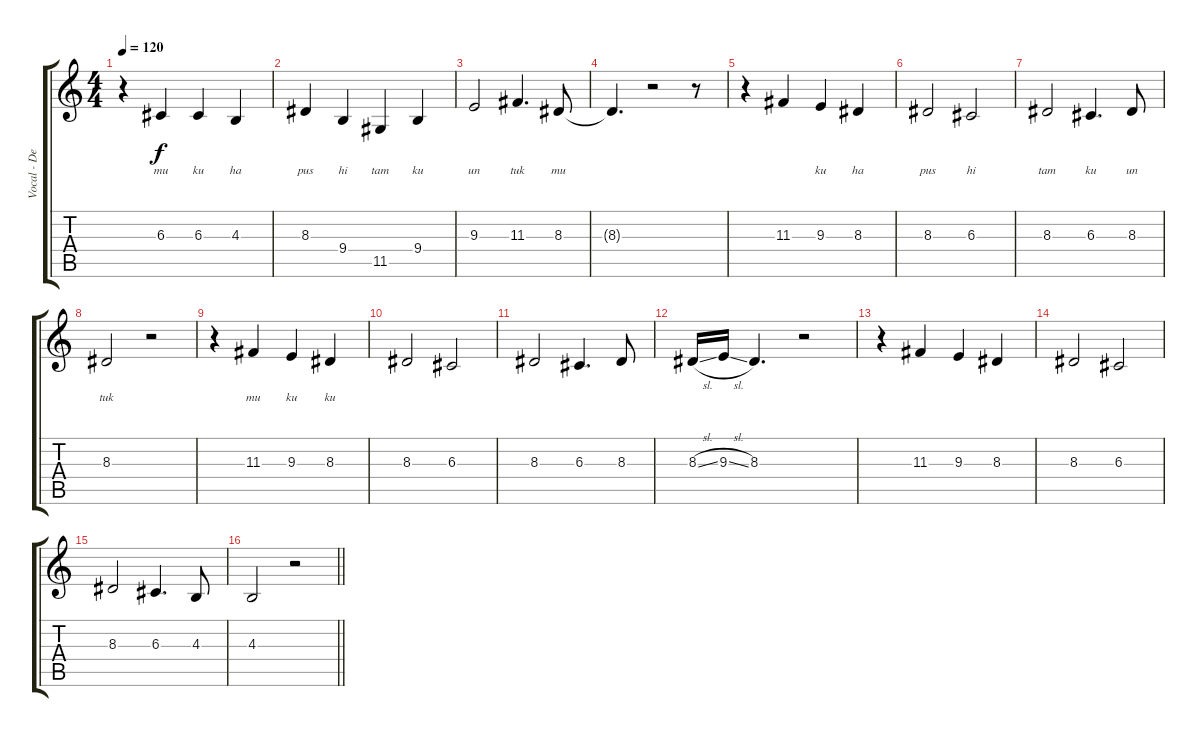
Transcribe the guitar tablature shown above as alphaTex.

\track ("Vocal - Dedy Lisan" "Vocal - De") {instrument stringensemble1}
\staff {score tabs}
\tuning (E4 B3 G3 D3 A2 E2) {hide}
\ts (4 4)
\tempo 120
\clef g2
\ks c
r.4{dy f} 6.3.4{lyrics (0 "mu") lyrics (1 "") lyrics (2 "") lyrics (3 "") lyrics (4 "")} 6.3.4{lyrics (0 "ku") lyrics (1 "") lyrics (2 "") lyrics (3 "") lyrics (4 "")} 4.3.4{lyrics (0 "ha") lyrics (1 "") lyrics (2 "") lyrics (3 "") lyrics (4 "")} |
8.3.4{lyrics (0 "pus") lyrics (1 "") lyrics (2 "") lyrics (3 "") lyrics (4 "")} 9.4.4{lyrics (0 "hi") lyrics (1 "") lyrics (2 "") lyrics (3 "") lyrics (4 "")} 11.5.4{lyrics (0 "tam") lyrics (1 "") lyrics (2 "") lyrics (3 "") lyrics (4 "")} 9.4.4{lyrics (0 "ku") lyrics (1 "") lyrics (2 "") lyrics (3 "") lyrics (4 "")} |
9.3.2{lyrics (0 "un") lyrics (1 "") lyrics (2 "") lyrics (3 "") lyrics (4 "")} 11.3.4{d lyrics (0 "tuk") lyrics (1 "") lyrics (2 "") lyrics (3 "") lyrics (4 "")} 8.3.8{lyrics (0 "mu") lyrics (1 "") lyrics (2 "") lyrics (3 "") lyrics (4 "")} |
8.3{t}.4{d lyrics (0 "") lyrics (1 "") lyrics (2 "") lyrics (3 "") lyrics (4 "")} r.2 r.8 |
r.4 11.3.4{lyrics (0 "") lyrics (1 "") lyrics (2 "") lyrics (3 "") lyrics (4 "")} 9.3.4{lyrics (0 "ku") lyrics (1 "") lyrics (2 "") lyrics (3 "") lyrics (4 "")} 8.3.4{lyrics (0 "ha") lyrics (1 "") lyrics (2 "") lyrics (3 "") lyrics (4 "")} |
8.3.2{lyrics (0 "pus") lyrics (1 "") lyrics (2 "") lyrics (3 "") lyrics (4 "")} 6.3.2{lyrics (0 "hi") lyrics (1 "") lyrics (2 "") lyrics (3 "") lyrics (4 "")} |
8.3.2{lyrics (0 "tam") lyrics (1 "") lyrics (2 "") lyrics (3 "") lyrics (4 "")} 6.3.4{d lyrics (0 "ku") lyrics (1 "") lyrics (2 "") lyrics (3 "") lyrics (4 "")} 8.3.8{lyrics (0 "un") lyrics (1 "") lyrics (2 "") lyrics (3 "") lyrics (4 "")} |
8.3.2{lyrics (0 "tuk") lyrics (1 "") lyrics (2 "") lyrics (3 "") lyrics (4 "")} r.2 |
r.4 11.3.4{lyrics (0 "mu") lyrics (1 "") lyrics (2 "") lyrics (3 "") lyrics (4 "")} 9.3.4{lyrics (0 "ku") lyrics (1 "") lyrics (2 "") lyrics (3 "") lyrics (4 "")} 8.3.4{lyrics (0 "ku") lyrics (1 "") lyrics (2 "") lyrics (3 "") lyrics (4 "")} |
8.3.2 6.3.2 |
8.3.2 6.3.4{d} 8.3.8 |
8.3{sl}.16 9.3{sl}.16 8.3.4{d} r.2 |
r.4 11.3.4 9.3.4 8.3.4 |
8.3.2 6.3.2 |
8.3.2 6.3.4{d} 4.3.8 |
\barLineRight lightlight
4.3.2 r.2
